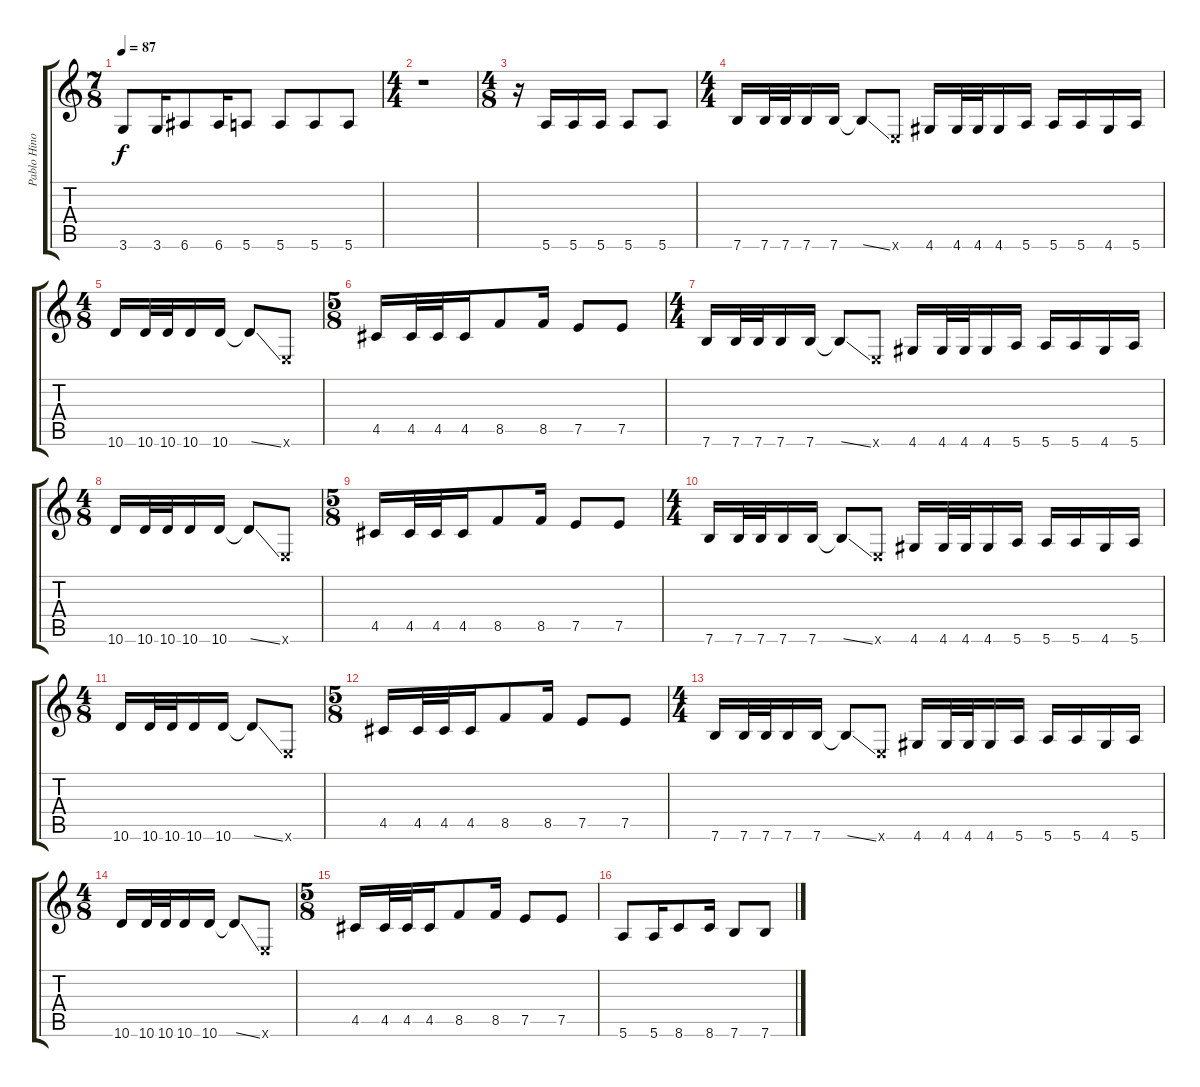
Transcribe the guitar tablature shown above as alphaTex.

\track ("Pablo Hinojos-Gonzales" "Pablo Hino") {instrument overdrivenguitar}
\staff {score tabs}
\tuning (E4 B3 G3 D3 A2 E2) {hide}
\ts (7 8)
\tempo 87
\clef g2
\ks c
3.6.8{dy f} 3.6.16 6.6.8 6.6.16 5.6.8 5.6.8 5.6.8 5.6.8 |
\ts (4 4)
r.1 |
\ts (4 8)
r.16 5.6.16 5.6.16 5.6.16 5.6.8 5.6.8 |
\ts (4 4)
7.6.16 7.6.32 7.6.32 7.6.16 7.6.16 7.6{ss t}.8 0.6{x}.8 4.6.16 4.6.32 4.6.32 4.6.16 5.6.16 5.6.16 5.6.16 4.6.16 5.6.16 |
\ts (4 8)
10.6.16 10.6.32 10.6.32 10.6.16 10.6.16 10.6{ss t}.8 0.6{x}.8 |
\ts (5 8)
4.5.16 4.5.32 4.5.32 4.5.16 8.5.8 8.5.16 7.5.8 7.5.8 |
\ts (4 4)
7.6.16 7.6.32 7.6.32 7.6.16 7.6.16 7.6{ss t}.8 0.6{x}.8 4.6.16 4.6.32 4.6.32 4.6.16 5.6.16 5.6.16 5.6.16 4.6.16 5.6.16 |
\ts (4 8)
10.6.16 10.6.32 10.6.32 10.6.16 10.6.16 10.6{ss t}.8 0.6{x}.8 |
\ts (5 8)
4.5.16 4.5.32 4.5.32 4.5.16 8.5.8 8.5.16 7.5.8 7.5.8 |
\ts (4 4)
7.6.16 7.6.32 7.6.32 7.6.16 7.6.16 7.6{ss t}.8 0.6{x}.8 4.6.16 4.6.32 4.6.32 4.6.16 5.6.16 5.6.16 5.6.16 4.6.16 5.6.16 |
\ts (4 8)
10.6.16 10.6.32 10.6.32 10.6.16 10.6.16 10.6{ss t}.8 0.6{x}.8 |
\ts (5 8)
4.5.16 4.5.32 4.5.32 4.5.16 8.5.8 8.5.16 7.5.8 7.5.8 |
\ts (4 4)
7.6.16 7.6.32 7.6.32 7.6.16 7.6.16 7.6{ss t}.8 0.6{x}.8 4.6.16 4.6.32 4.6.32 4.6.16 5.6.16 5.6.16 5.6.16 4.6.16 5.6.16 |
\ts (4 8)
10.6.16 10.6.32 10.6.32 10.6.16 10.6.16 10.6{ss t}.8 0.6{x}.8 |
\ts (5 8)
4.5.16 4.5.32 4.5.32 4.5.16 8.5.8 8.5.16 7.5.8 7.5.8 |
5.6.8 5.6.16 8.6.8 8.6.16 7.6.8 7.6.8
